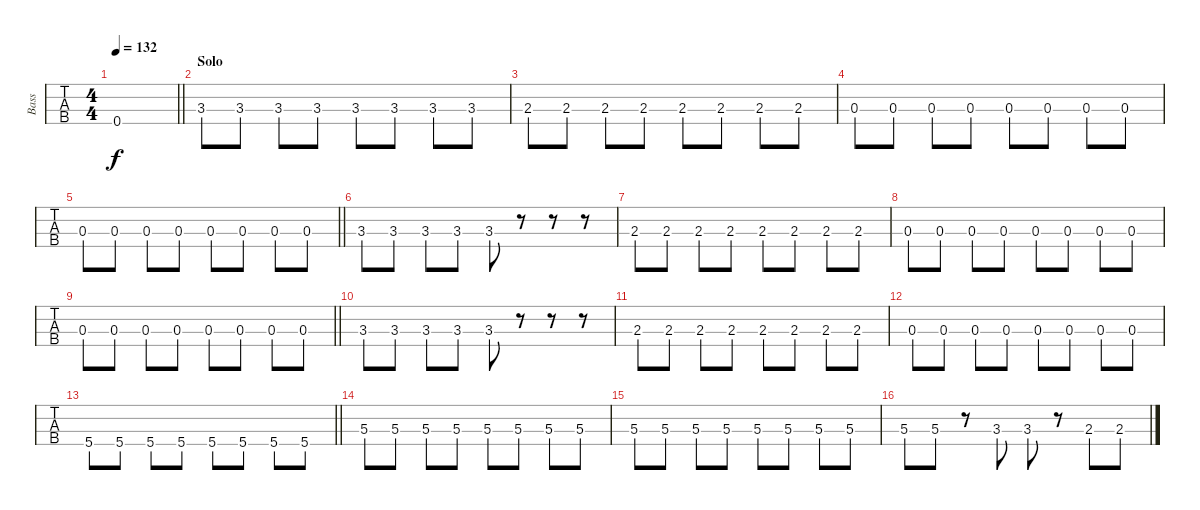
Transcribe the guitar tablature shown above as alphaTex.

\track ("Bass" "Bass") {instrument electricbassfinger}
\staff {tabs}
\tuning (F2 C2 G1 C1) {hide}
\ts (4 4)
\tempo 132
\clef f4
\barLineRight lightlight
\ks bb
0.4{t}.1{dy f} |
\section ("" "Solo")
3.3.8 3.3.8 3.3.8 3.3.8 3.3.8 3.3.8 3.3.8 3.3.8 |
2.3.8 2.3.8 2.3.8 2.3.8 2.3.8 2.3.8 2.3.8 2.3.8 |
0.3.8 0.3.8 0.3.8 0.3.8 0.3.8 0.3.8 0.3.8 0.3.8 |
\barLineRight lightlight
0.3.8 0.3.8 0.3.8 0.3.8 0.3.8 0.3.8 0.3.8 0.3.8 |
3.3.8 3.3.8 3.3.8 3.3.8 3.3.8 r.8 r.8 r.8 |
2.3.8 2.3.8 2.3.8 2.3.8 2.3.8 2.3.8 2.3.8 2.3.8 |
0.3.8 0.3.8 0.3.8 0.3.8 0.3.8 0.3.8 0.3.8 0.3.8 |
\barLineRight lightlight
0.3.8 0.3.8 0.3.8 0.3.8 0.3.8 0.3.8 0.3.8 0.3.8 |
3.3.8 3.3.8 3.3.8 3.3.8 3.3.8 r.8 r.8 r.8 |
2.3.8 2.3.8 2.3.8 2.3.8 2.3.8 2.3.8 2.3.8 2.3.8 |
0.3.8 0.3.8 0.3.8 0.3.8 0.3.8 0.3.8 0.3.8 0.3.8 |
\barLineRight lightlight
5.4.8 5.4.8 5.4.8 5.4.8 5.4.8 5.4.8 5.4.8 5.4.8 |
5.3.8 5.3.8 5.3.8 5.3.8 5.3.8 5.3.8 5.3.8 5.3.8 |
5.3.8 5.3.8 5.3.8 5.3.8 5.3.8 5.3.8 5.3.8 5.3.8 |
5.3.8 5.3.8 r.8 3.3.8 3.3.8 r.8 2.3.8 2.3.8
